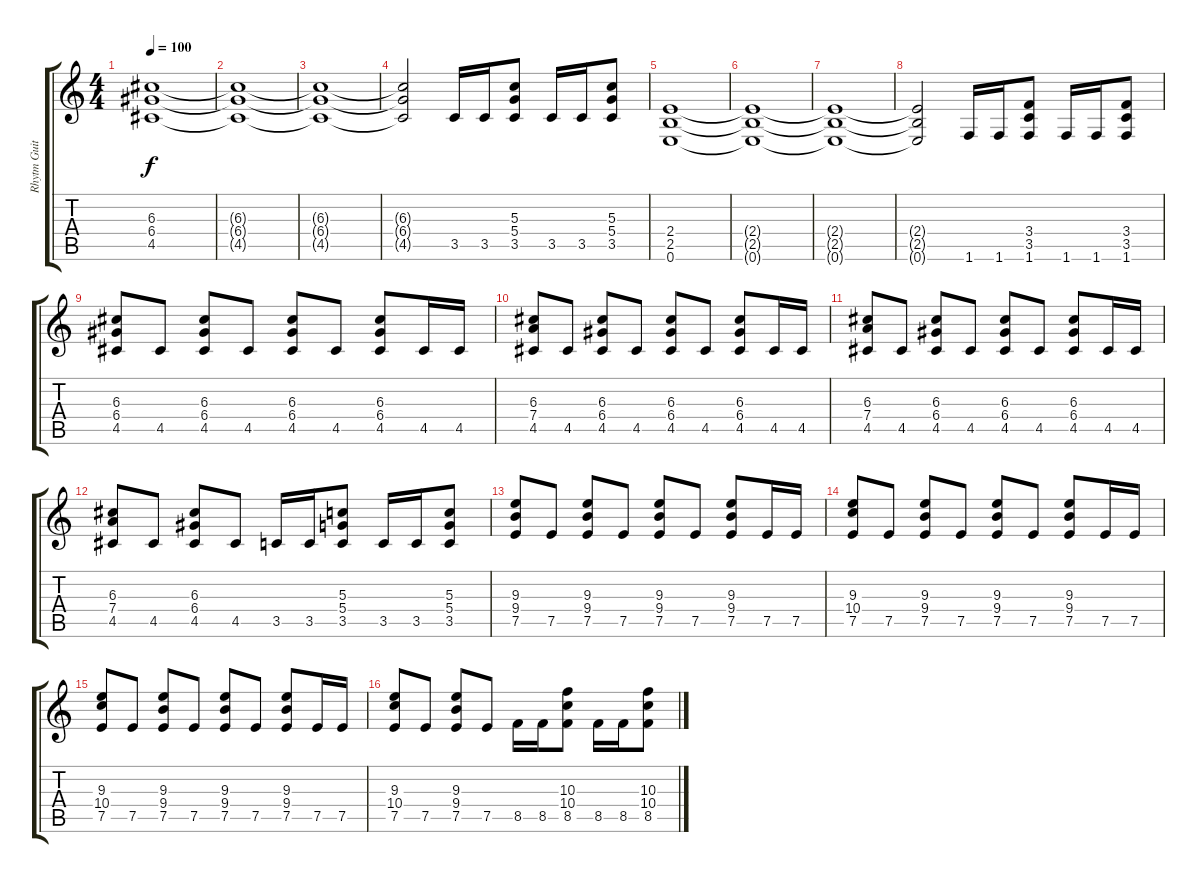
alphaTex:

\track ("Rhytm Guitar" "Rhytm Guit") {instrument distortionguitar}
\staff {score tabs}
\tuning (E4 B3 G3 D3 A2 E2) {hide}
\ts (4 4)
\tempo 100
\clef g2
\ks c
(6.3 6.4 4.5).1{dy f} |
(6.3{t} 6.4{t} 4.5{t}).1 |
(6.3{t} 6.4{t} 4.5{t}).1 |
(6.3{t} 6.4{t} 4.5{t}).2 3.5.16 3.5.16 (5.3 5.4 3.5).8 3.5.16 3.5.16 (5.3 5.4 3.5).8 |
(2.4 2.5 0.6).1 |
(2.4{t} 2.5{t} 0.6{t}).1 |
(2.4{t} 2.5{t} 0.6{t}).1 |
(2.4{t} 2.5{t} 0.6{t}).2 1.6.16 1.6.16 (3.4 3.5 1.6).8 1.6.16 1.6.16 (3.4 3.5 1.6).8 |
(6.3 6.4 4.5).8 4.5.8 (6.3 6.4 4.5).8 4.5.8 (6.3 6.4 4.5).8 4.5.8 (6.3 6.4 4.5).8 4.5.16 4.5.16 |
(6.3 7.4 4.5).8 4.5.8 (6.3 6.4 4.5).8 4.5.8 (6.3 6.4 4.5).8 4.5.8 (6.3 6.4 4.5).8 4.5.16 4.5.16 |
(6.3 7.4 4.5).8 4.5.8 (6.3 6.4 4.5).8 4.5.8 (6.3 6.4 4.5).8 4.5.8 (6.3 6.4 4.5).8 4.5.16 4.5.16 |
(6.3 7.4 4.5).8 4.5.8 (6.3 6.4 4.5).8 4.5.8 3.5.16 3.5.16 (5.3 5.4 3.5).8 3.5.16 3.5.16 (5.3 5.4 3.5).8 |
(9.3 9.4 7.5).8 7.5.8 (9.3 9.4 7.5).8 7.5.8 (9.3 9.4 7.5).8 7.5.8 (9.3 9.4 7.5).8 7.5.16 7.5.16 |
(9.3 10.4 7.5).8 7.5.8 (9.3 9.4 7.5).8 7.5.8 (9.3 9.4 7.5).8 7.5.8 (9.3 9.4 7.5).8 7.5.16 7.5.16 |
(9.3 10.4 7.5).8 7.5.8 (9.3 9.4 7.5).8 7.5.8 (9.3 9.4 7.5).8 7.5.8 (9.3 9.4 7.5).8 7.5.16 7.5.16 |
(9.3 10.4 7.5).8 7.5.8 (9.3 9.4 7.5).8 7.5.8 8.5.16 8.5.16 (10.3 10.4 8.5).8 8.5.16 8.5.16 (10.3 10.4 8.5).8
